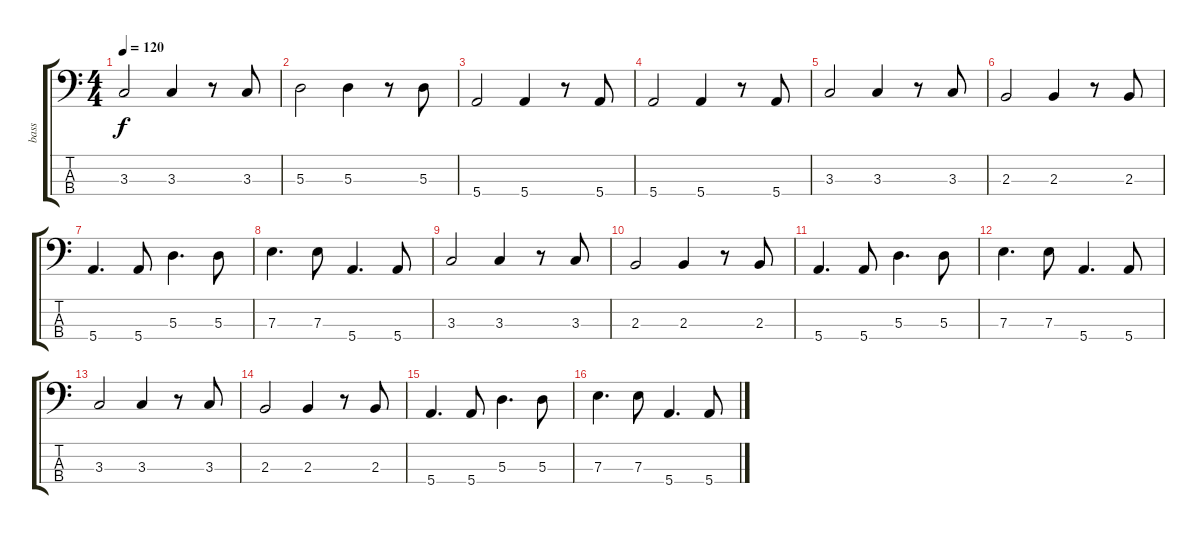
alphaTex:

\track ("bass" "bass") {instrument electricbassfinger}
\staff {score tabs}
\tuning (G2 D2 A1 E1) {hide}
\ts (4 4)
\tempo 120
\clef f4
\ks c
3.3.2{dy f} 3.3.4 r.8 3.3.8 |
5.3.2 5.3.4 r.8 5.3.8 |
5.4.2 5.4.4 r.8 5.4.8 |
5.4.2 5.4.4 r.8 5.4.8 |
3.3.2 3.3.4 r.8 3.3.8 |
2.3.2 2.3.4 r.8 2.3.8 |
5.4.4{d} 5.4.8 5.3.4{d} 5.3.8 |
7.3.4{d} 7.3.8 5.4.4{d} 5.4.8 |
3.3.2 3.3.4 r.8 3.3.8 |
2.3.2 2.3.4 r.8 2.3.8 |
5.4.4{d} 5.4.8 5.3.4{d} 5.3.8 |
7.3.4{d} 7.3.8 5.4.4{d} 5.4.8 |
3.3.2 3.3.4 r.8 3.3.8 |
2.3.2 2.3.4 r.8 2.3.8 |
5.4.4{d} 5.4.8 5.3.4{d} 5.3.8 |
7.3.4{d} 7.3.8 5.4.4{d} 5.4.8
